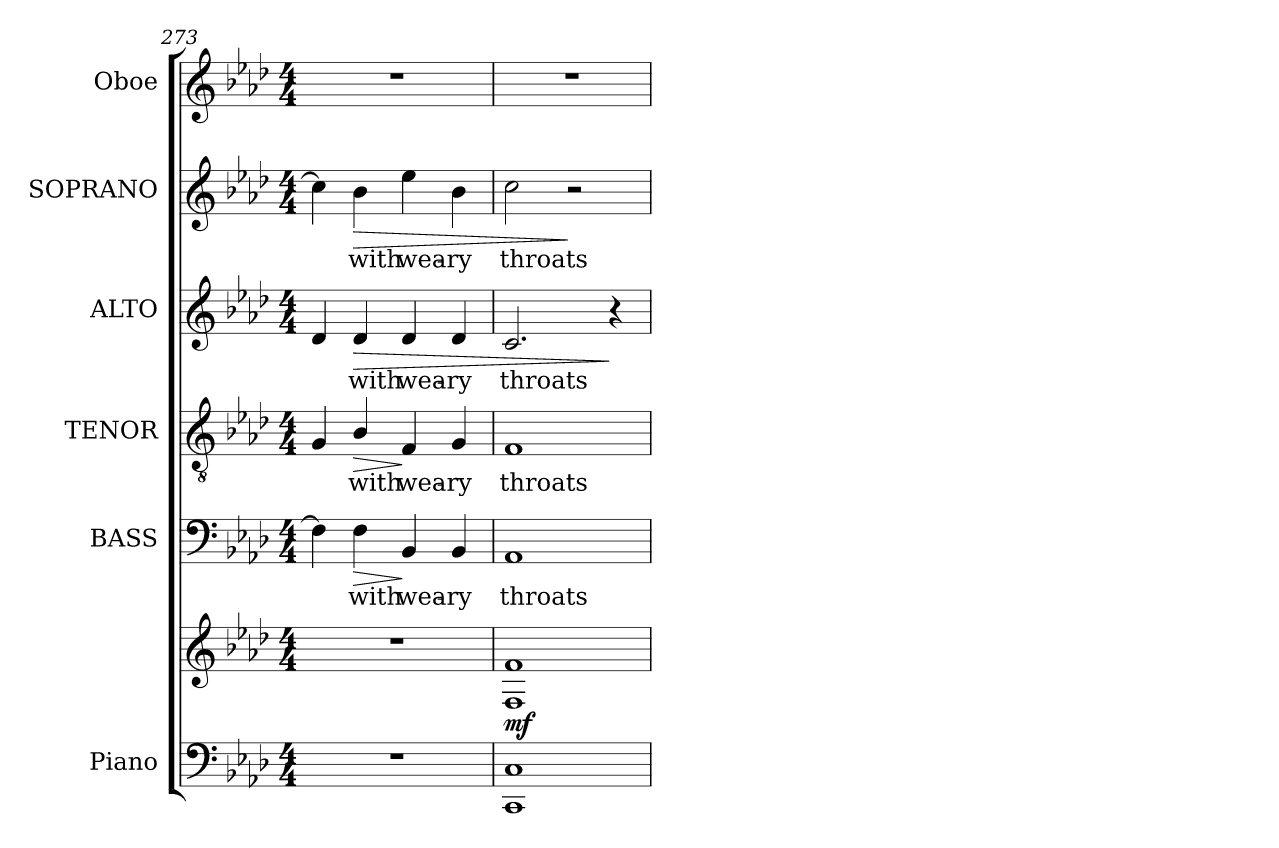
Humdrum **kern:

**kern	**kern	**dynam	**kern	**text	**dynam	**kern	**text	**dynam	**kern	**text	**dynam	**kern	**text	**dynam	**kern
*part6	*part6	*part6	*part5	*part5	*part5	*part4	*part4	*part4	*part3	*part3	*part3	*part2	*part2	*part2	*part1
*staff7	*staff6	*staff6/7	*staff5	*staff5	*staff5	*staff4	*staff4	*staff4	*staff3	*staff3	*staff3	*staff2	*staff2	*staff2	*staff1
*I"Piano	*	*	*I"BASS	*	*	*I"TENOR	*	*	*I"ALTO	*	*	*I"SOPRANO	*	*	*I"Oboe
*I'Pno.	*	*	*I'B.	*	*	*I'T.	*	*	*I'A.	*	*	*I'S.	*	*	*I'Ob.
*clefF4	*clefG2	*	*clefF4	*	*	*clefGv2	*	*	*clefG2	*	*	*clefG2	*	*	*clefG2
*	*	*	*	*	*	*ITrd7c12	*	*	*	*	*	*	*	*	*
*k[b-e-a-d-]	*k[b-e-a-d-]	*	*k[b-e-a-d-]	*	*	*k[b-e-a-d-]	*	*	*k[b-e-a-d-]	*	*	*k[b-e-a-d-]	*	*	*k[b-e-a-d-]
*A-:	*A-:	*	*A-:	*	*	*A-:	*	*	*A-:	*	*	*A-:	*	*	*A-:
*M4/4	*M4/4	*	*M4/4	*	*	*M4/4	*	*	*M4/4	*	*	*M4/4	*	*	*M4/4
=273	=273	=273	=273	=273	=273	=273	=273	=273	=273	=273	=273	=273	=273	=273	=273
1r	1r	.	4Fi\]	.	.	4GGi/	.	.	4d-i/	.	.	4cci\]	.	.	1r
!	!	!	!	!LO:LY:b:color=#000000	!LO:HP:b	!	!	!	!	!	!	!	!	!	!
!	!	!	!	!	!	!	!LO:LY:b:color=#000000	!LO:HP:b	!	!	!	!	!	!	!
!	!	!	!	!	!	!	!	!	!	!LO:LY:b:color=#000000	!LO:HP:b	!	!	!	!
!	!	!	!	!	!	!	!	!	!	!	!	!	!LO:LY:b:color=#000000	!LO:HP:b	!
.	.	.	4Fi\	with	>	4BB-i/	with	>	4d-i/	with	>	4b-i\	with	>	.
!	!	!	!	!LO:LY:b:color=#000000	!	!	!	!	!	!	!	!	!	!	!
!	!	!	!	!	!	!	!LO:LY:b:color=#000000	!	!	!	!	!	!	!	!
!	!	!	!	!	!	!	!	!	!	!LO:LY:b:color=#000000	!	!	!	!	!
!	!	!	!	!	!	!	!	!	!	!	!	!	!LO:LY:b:color=#000000	!	!
.	.	.	4BB-i/	wea-	]	4FFi/	wea-	]	4d-i/	wea-	.	4ee-i\	wea-	.	.
!	!	!	!	!LO:LY:b:color=#000000	!	!	!	!	!	!	!	!	!	!	!
!	!	!	!	!	!	!	!LO:LY:b:color=#000000	!	!	!	!	!	!	!	!
!	!	!	!	!	!	!	!	!	!	!LO:LY:b:color=#000000	!	!	!	!	!
!	!	!	!	!	!	!	!	!	!	!	!	!	!LO:LY:b:color=#000000	!	!
.	.	.	4BB-i/	-ry	.	4GGi/	-ry	.	4d-i/	-ry	.	4b-i\	-ry	.	.
!!LO:LB:g=z
=274	=274	=274	=274	=274	=274	=274	=274	=274	=274	=274	=274	=274	=274	=274	=274
!	!	!	!	!LO:LY:b:color=#000000	!	!	!	!	!	!	!	!	!	!	!
!	!	!	!	!	!	!	!LO:LY:b:color=#000000	!	!	!	!	!	!	!	!
!	!	!	!	!	!	!	!	!	!	!LO:LY:b:color=#000000	!	!	!	!	!
!	!	!	!	!	!	!	!	!	!	!	!	!	!LO:LY:b:color=#000000	!	!
1CCi 1Ci	1Fi 1fi	mf	1AA-i	throats	.	1FFi	throats	.	2.ci/	throats	.	2cci\	throats	.	1r
.	.	.	.	.	.	.	.	.	.	.	.	2r	.	]	.
.	.	.	.	.	.	.	.	.	4r	.	]	.	.	.	.
=	=	=	=	=	=	=	=	=	=	=	=	=	=	=	=
*-	*-	*-	*-	*-	*-	*-	*-	*-	*-	*-	*-	*-	*-	*-	*-
